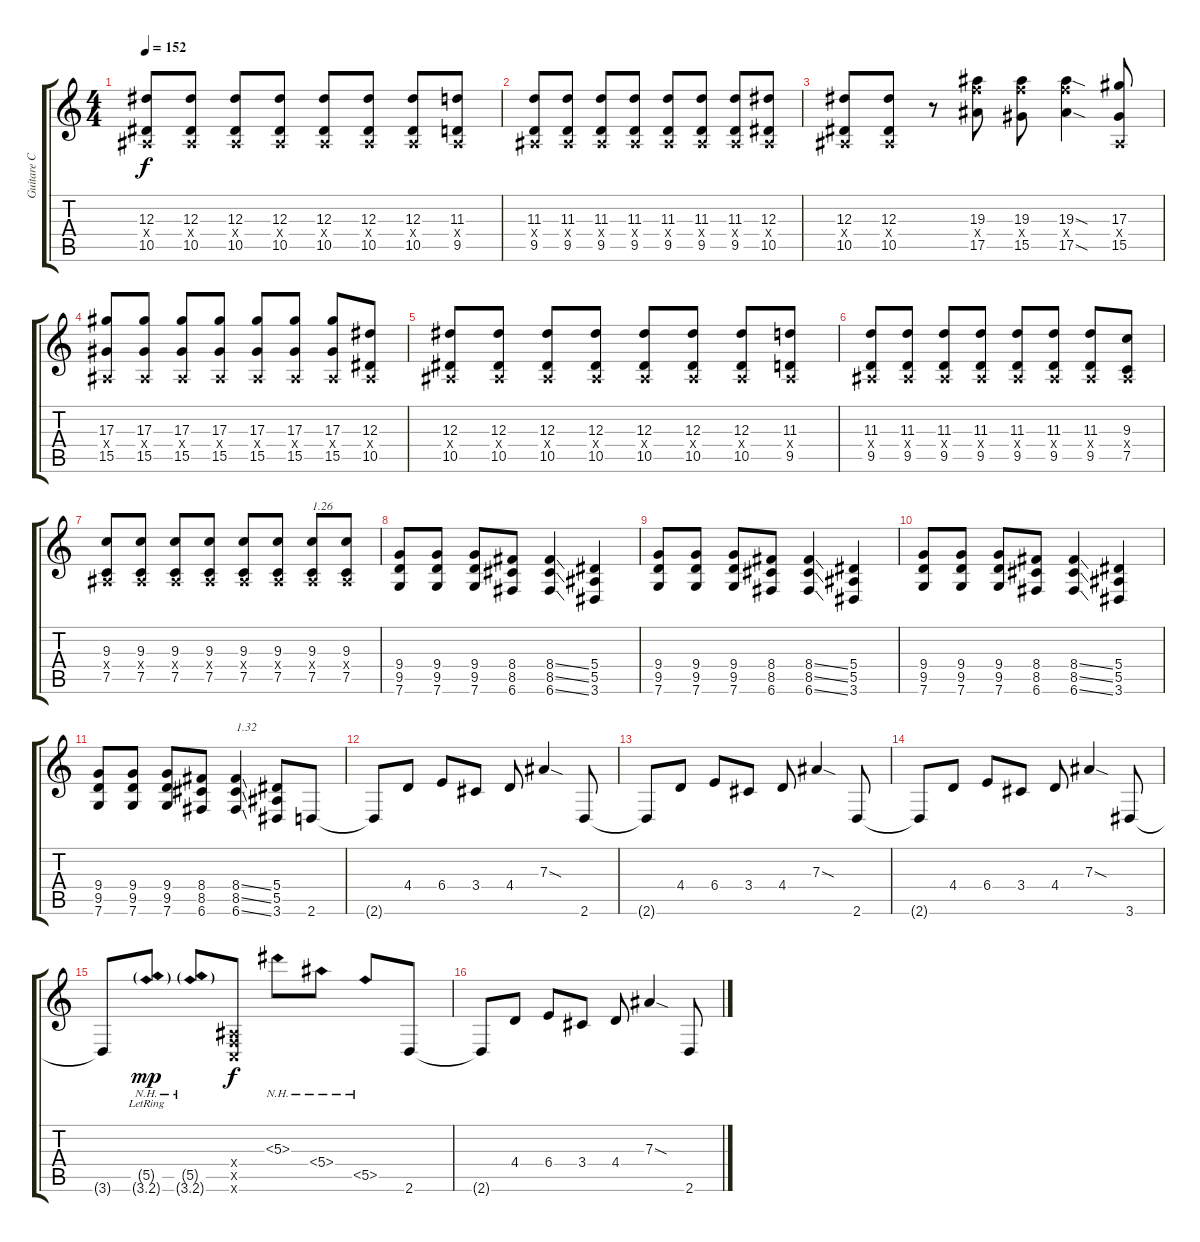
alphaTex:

\track ("Guitare C" "Guitare C") {instrument distortionguitar}
\staff {score tabs}
\tuning (C4 G3 Eb3 Bb2 F2 C2) {hide}
\ts (4 4)
\tempo 152
\clef g2
\ks c
(12.3 0.4{x} 10.5).8{dy f} (12.3 0.4{x} 10.5).8 (12.3 0.4{x} 10.5).8 (12.3 0.4{x} 10.5).8 (12.3 0.4{x} 10.5).8 (12.3 0.4{x} 10.5).8 (12.3 0.4{x} 10.5).8 (11.3 0.4{x} 9.5).8 |
(11.3 0.4{x} 9.5).8 (11.3 0.4{x} 9.5).8 (11.3 0.4{x} 9.5).8 (11.3 0.4{x} 9.5).8 (11.3 0.4{x} 9.5).8 (11.3 0.4{x} 9.5).8 (11.3 0.4{x} 9.5).8 (12.3 0.4{x} 10.5).8 |
(12.3 0.4{x} 10.5).8 (12.3 0.4{x} 10.5).8 r.8 (19.3 19.4{x} 17.5).8 (19.3 19.4{x} 15.5).8 (19.3{sod} 19.4{x} 17.5{sod}).4 (17.3 0.4{x} 15.5).8 |
(17.3 0.4{x} 15.5).8 (17.3 0.4{x} 15.5).8 (17.3 0.4{x} 15.5).8 (17.3 0.4{x} 15.5).8 (17.3 0.4{x} 15.5).8 (17.3 0.4{x} 15.5).8 (17.3 0.4{x} 15.5).8 (12.3 0.4{x} 10.5).8 |
(12.3 0.4{x} 10.5).8 (12.3 0.4{x} 10.5).8 (12.3 0.4{x} 10.5).8 (12.3 0.4{x} 10.5).8 (12.3 0.4{x} 10.5).8 (12.3 0.4{x} 10.5).8 (12.3 0.4{x} 10.5).8 (11.3 0.4{x} 9.5).8 |
(11.3 0.4{x} 9.5).8 (11.3 0.4{x} 9.5).8 (11.3 0.4{x} 9.5).8 (11.3 0.4{x} 9.5).8 (11.3 0.4{x} 9.5).8 (11.3 0.4{x} 9.5).8 (11.3 0.4{x} 9.5).8 (9.3 0.4{x} 7.5).8 |
(9.3 0.4{x} 7.5).8 (9.3 0.4{x} 7.5).8 (9.3 0.4{x} 7.5).8 (9.3 0.4{x} 7.5).8 (9.3 0.4{x} 7.5).8 (9.3 0.4{x} 7.5).8 (9.3 0.4{x} 7.5).8{txt "1.26"} (9.3 0.4{x} 7.5).8 |
(9.4 9.5 7.6).8 (9.4 9.5 7.6).8 (9.4 9.5 7.6).8 (8.4 8.5 6.6).8 (8.4{ss} 8.5{ss} 6.6{ss}).4 (5.4 5.5 3.6).4 |
(9.4 9.5 7.6).8 (9.4 9.5 7.6).8 (9.4 9.5 7.6).8 (8.4 8.5 6.6).8 (8.4{ss} 8.5{ss} 6.6{ss}).4 (5.4 5.5 3.6).4 |
(9.4 9.5 7.6).8 (9.4 9.5 7.6).8 (9.4 9.5 7.6).8 (8.4 8.5 6.6).8 (8.4{ss} 8.5{ss} 6.6{ss}).4 (5.4 5.5 3.6).4 |
(9.4 9.5 7.6).8 (9.4 9.5 7.6).8 (9.4 9.5 7.6).8 (8.4 8.5 6.6).8 (8.4{ss} 8.5{ss} 6.6{ss}).4{txt "1.32"} (5.4 5.5 3.6).8 2.6.8 |
2.6{t}.8 4.4.8 6.4.8 3.4.8 4.4.8 7.3{sod}.4 2.6.8 |
2.6{t}.8 4.4.8 6.4.8 3.4.8 4.4.8 7.3{sod}.4 2.6.8 |
2.6{t}.8 4.4.8 6.4.8 3.4.8 4.4.8 7.3{sod}.4 3.6.8 |
3.6{t}.8 (5.5{nh g} 3.6{nh g lr}).8{dy mp} (5.5{nh g} 3.6{nh g}).8 (0.4{x} 0.5{x} 0.6{x}).8{dy f} 5.3{nh}.8 5.4{nh}.8 5.5{nh}.8 2.6.8 |
2.6{t}.8 4.4.8 6.4.8 3.4.8 4.4.8 7.3{sod}.4 2.6.8
